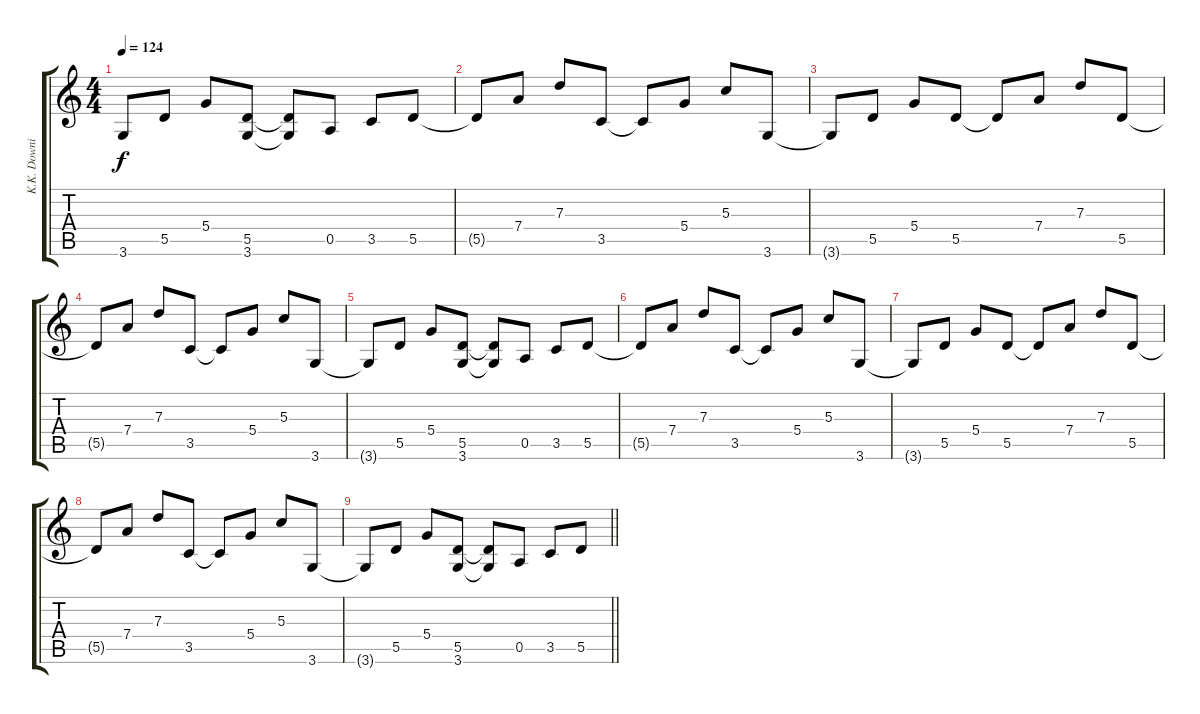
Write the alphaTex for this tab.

\track ("K.K. Downing" "K.K. Downi") {instrument distortionguitar}
\staff {score tabs}
\tuning (E4 B3 G3 D3 A2 E2) {hide}
\ts (4 4)
\tempo 124
\clef g2
\ks c
3.6{t}.8{dy f} 5.5.8 5.4.8 (5.5 3.6).8 (5.5{t} 3.6{t}).8 0.5.8 3.5.8 5.5.8 |
5.5{t}.8 7.4.8 7.3.8 3.5.8 3.5{t}.8 5.4.8 5.3.8 3.6.8 |
3.6{t}.8 5.5.8 5.4.8 5.5.8 5.5{t}.8 7.4.8 7.3.8 5.5.8 |
5.5{t}.8 7.4.8 7.3.8 3.5.8 3.5{t}.8 5.4.8 5.3.8 3.6.8 |
3.6{t}.8 5.5.8 5.4.8 (5.5 3.6).8 (5.5{t} 3.6{t}).8 0.5.8 3.5.8 5.5.8 |
5.5{t}.8 7.4.8 7.3.8 3.5.8 3.5{t}.8 5.4.8 5.3.8 3.6.8 |
3.6{t}.8 5.5.8 5.4.8 5.5.8 5.5{t}.8 7.4.8 7.3.8 5.5.8 |
5.5{t}.8 7.4.8 7.3.8 3.5.8 3.5{t}.8 5.4.8 5.3.8 3.6.8 |
\barLineRight lightlight
3.6{t}.8 5.5.8 5.4.8 (5.5 3.6).8 (5.5{t} 3.6{t}).8 0.5.8 3.5.8 5.5.8
